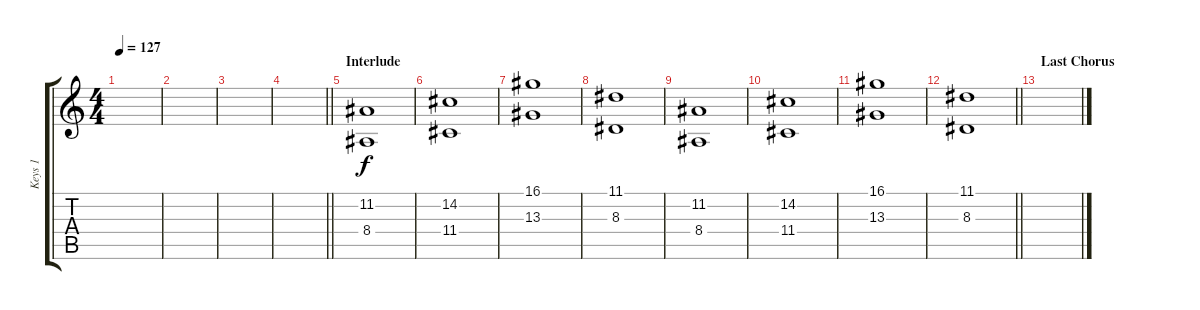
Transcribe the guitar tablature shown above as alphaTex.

\track ("Keys 1" "Keys 1") {instrument voiceoohs}
\staff {score tabs}
\tuning (E4 B3 G3 D3 A2 E2) {hide}
\ts (4 4)
\tempo 127
\clef g2
\ks c
|
|
|
\barLineRight lightlight
|
\section ("" "Interlude")
(11.2 8.4).1{balance 0 instrument voiceoohs} |
(14.2 11.4).1 |
(16.1 13.3).1{balance 16} |
(11.1 8.3).1 |
(11.2 8.4).1{balance 0} |
(14.2 11.4).1 |
(16.1 13.3).1{balance 16} |
\barLineRight lightlight
(11.1 8.3).1 |
\section ("" "Last Chorus")
